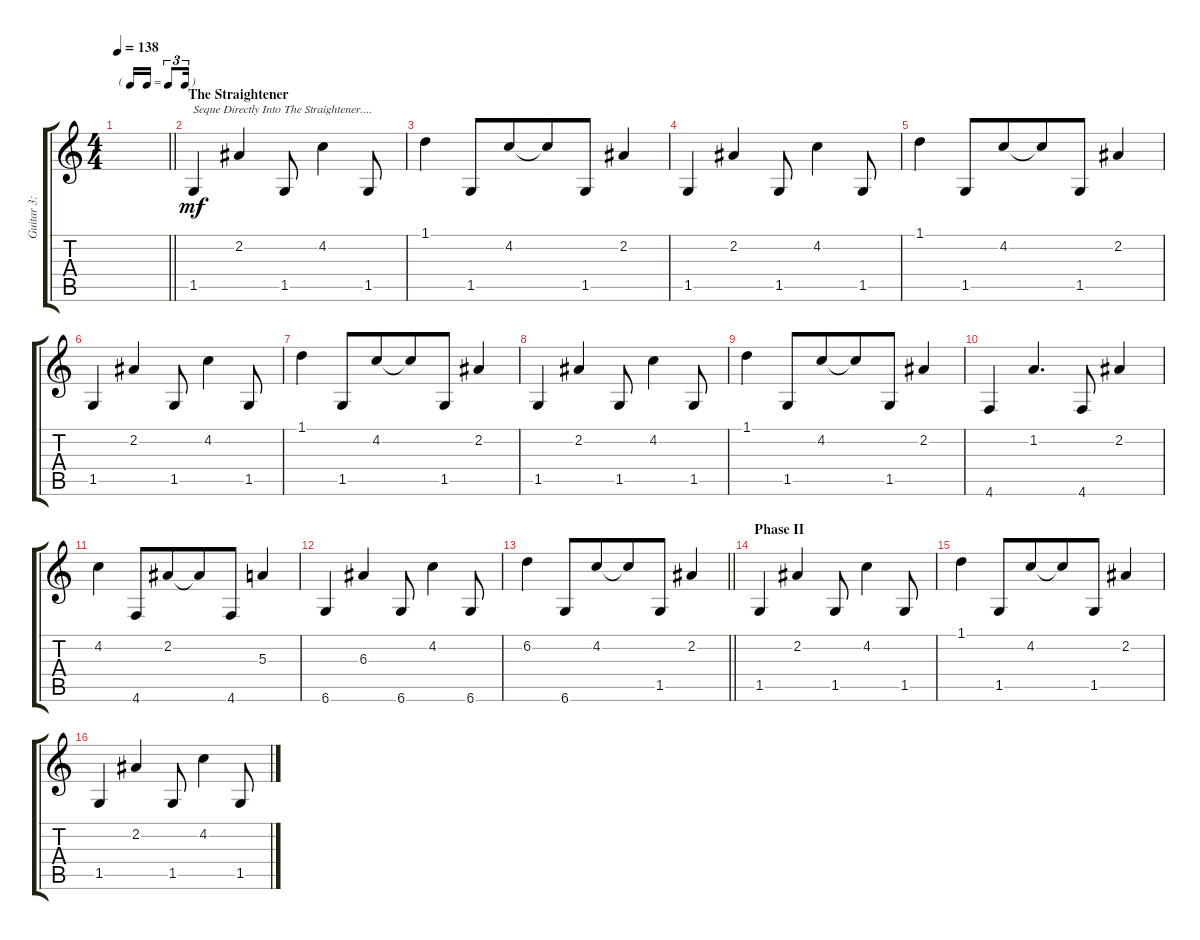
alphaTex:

\track ("Guitar 3: Tony" "Guitar 3: ") {instrument distortionguitar}
\staff {score tabs}
\tuning (Db4 Ab3 E3 B2 Gb2 Db2) {hide}
\ts (4 4)
\tf triplet16th
\tempo 138
\clef g2
\barLineRight lightlight
\ks c
|
\section ("" "The Straightener")
1.5.4{txt "Seque Directly Into The Straightener...." dy mf volume 0 instrument electricguitarclean} 2.2.4{volume 16} 1.5.8 4.2.4 1.5.8 |
1.1.4 1.5.8 4.2.8{beam merge} 4.2{t}.8 1.5.8 2.2.4 |
1.5.4 2.2.4 1.5.8 4.2.4 1.5.8 |
1.1.4 1.5.8 4.2.8{beam merge} 4.2{t}.8 1.5.8 2.2.4 |
1.5.4 2.2.4 1.5.8 4.2.4 1.5.8 |
1.1.4 1.5.8 4.2.8{beam merge} 4.2{t}.8 1.5.8 2.2.4 |
1.5.4 2.2.4 1.5.8 4.2.4 1.5.8 |
1.1.4 1.5.8 4.2.8{beam merge} 4.2{t}.8 1.5.8 2.2.4 |
4.6.4 1.2.4{d} 4.6.8 2.2.4 |
4.2.4 4.6.8 2.2.8{beam merge} 2.2{t}.8 4.6.8 5.3.4 |
6.6.4 6.3.4 6.6.8 4.2.4 6.6.8 |
\barLineRight lightlight
6.2.4 6.6.8 4.2.8{beam merge} 4.2{t}.8 1.5.8 2.2.4 |
\section ("" "Phase II")
1.5.4 2.2.4 1.5.8 4.2.4 1.5.8 |
1.1.4 1.5.8 4.2.8{beam merge} 4.2{t}.8 1.5.8 2.2.4 |
1.5.4 2.2.4 1.5.8 4.2.4 1.5.8
